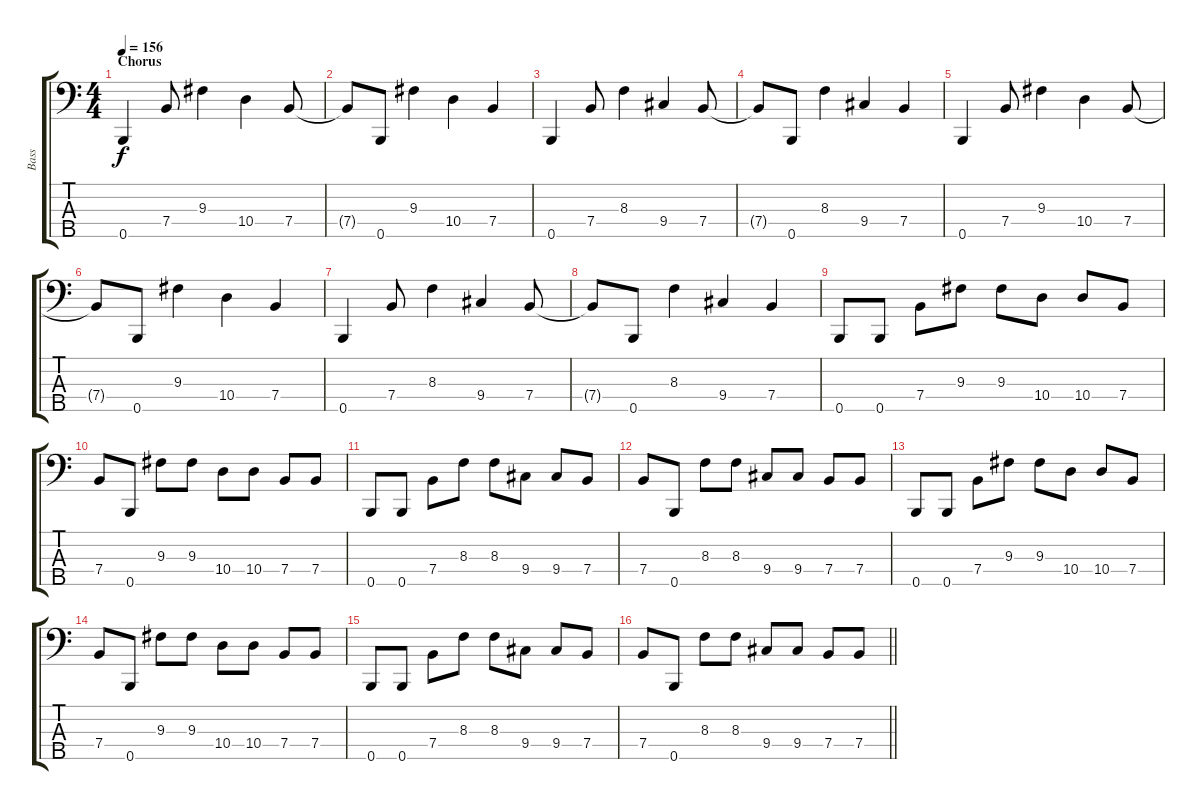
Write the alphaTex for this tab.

\track ("Bass" "Bass") {instrument electricbassfinger}
\staff {score tabs}
\tuning (G2 D2 A1 E1 B0) {hide}
\ts (4 4)
\section ("" "Chorus")
\tempo 156
\clef f4
\ks c
0.5.4{dy f} 7.4.8 9.3.4 10.4.4 7.4.8 |
7.4{t}.8 0.5.8 9.3.4 10.4.4 7.4.4 |
0.5.4 7.4.8 8.3.4 9.4.4 7.4.8 |
7.4{t}.8 0.5.8 8.3.4 9.4.4 7.4.4 |
0.5.4 7.4.8 9.3.4 10.4.4 7.4.8 |
7.4{t}.8 0.5.8 9.3.4 10.4.4 7.4.4 |
0.5.4 7.4.8 8.3.4 9.4.4 7.4.8 |
7.4{t}.8 0.5.8 8.3.4 9.4.4 7.4.4 |
0.5.8 0.5.8 7.4.8 9.3.8 9.3.8 10.4.8 10.4.8 7.4.8 |
7.4.8 0.5.8 9.3.8 9.3.8 10.4.8 10.4.8 7.4.8 7.4.8 |
0.5.8 0.5.8 7.4.8 8.3.8 8.3.8 9.4.8 9.4.8 7.4.8 |
7.4.8 0.5.8 8.3.8 8.3.8 9.4.8 9.4.8 7.4.8 7.4.8 |
0.5.8 0.5.8 7.4.8 9.3.8 9.3.8 10.4.8 10.4.8 7.4.8 |
7.4.8 0.5.8 9.3.8 9.3.8 10.4.8 10.4.8 7.4.8 7.4.8 |
0.5.8 0.5.8 7.4.8 8.3.8 8.3.8 9.4.8 9.4.8 7.4.8 |
\barLineRight lightlight
7.4.8 0.5.8 8.3.8 8.3.8 9.4.8 9.4.8 7.4.8 7.4.8
